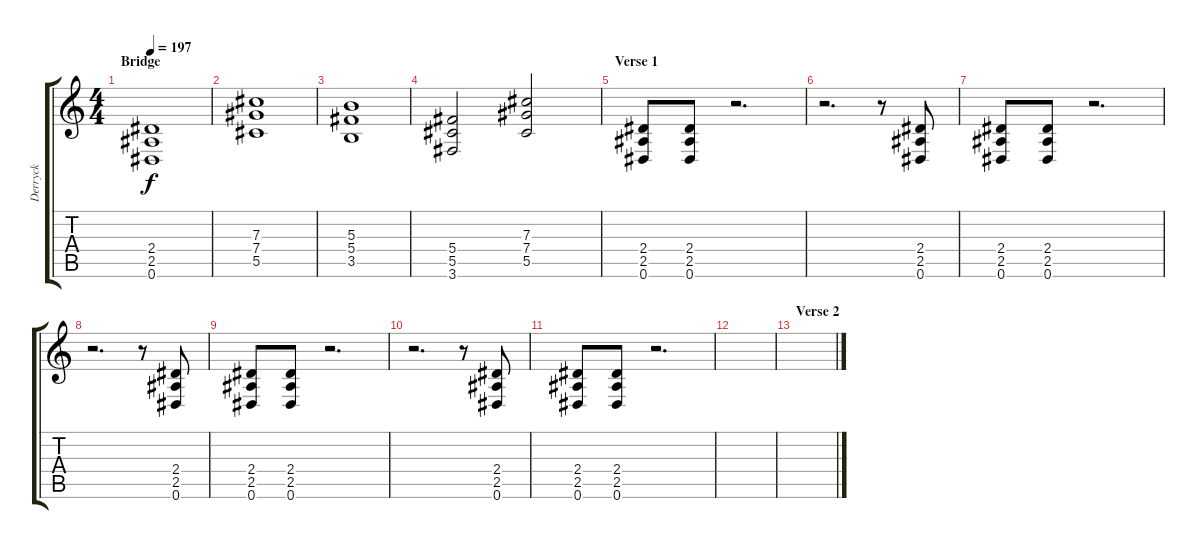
\track ("Derryck" "Derryck") {instrument distortionguitar}
\staff {score tabs}
\tuning (Eb4 Bb3 Gb3 Db3 Ab2 Eb2) {hide}
\ts (4 4)
\section ("" "Bridge")
\tempo 197
\clef g2
\ks c
(2.4 2.5 0.6).1{dy f} |
(7.3 7.4 5.5).1 |
(5.3 5.4 3.5).1 |
(5.4 5.5 3.6).2 (7.3 7.4 5.5).2 |
\section ("" "Verse 1")
(2.4 2.5 0.6).8 (2.4 2.5 0.6).8 r.2{d} |
r.2{d} r.8 (2.4 2.5 0.6).8 |
(2.4 2.5 0.6).8 (2.4 2.5 0.6).8 r.2{d} |
r.2{d} r.8 (2.4 2.5 0.6).8 |
(2.4 2.5 0.6).8 (2.4 2.5 0.6).8 r.2{d} |
r.2{d} r.8 (2.4 2.5 0.6).8 |
(2.4 2.5 0.6).8 (2.4 2.5 0.6).8 r.2{d} |
|
\section ("" "Verse 2")
